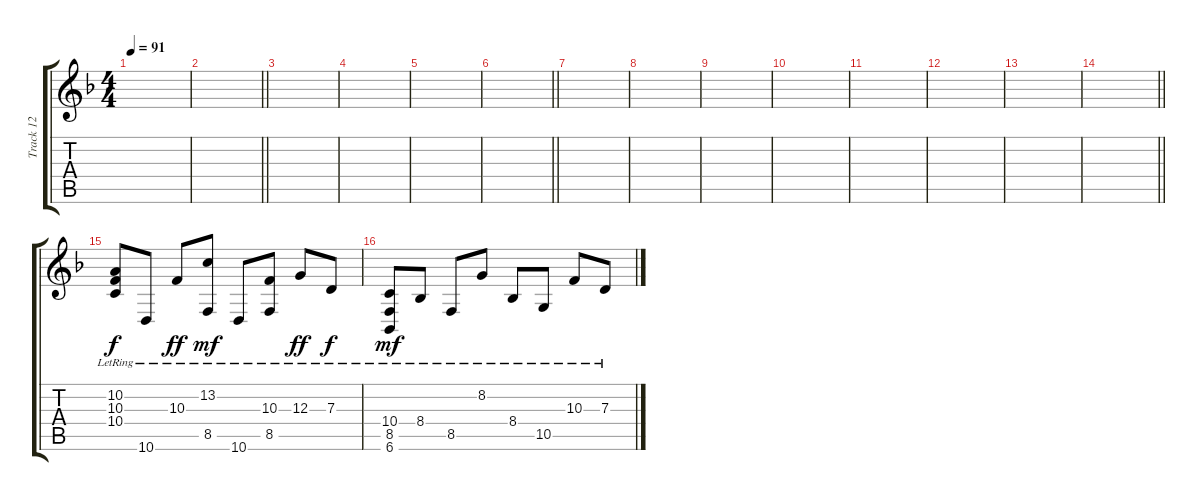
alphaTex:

\track ("Track 12" "Track 12") {instrument fx1rain}
\staff {score tabs}
\tuning (E4 B3 G3 D3 A2 E2) {hide}
\ts (4 4)
\tempo 91
\clef g2
\ks f
|
\barLineRight lightlight
|
|
|
|
\barLineRight lightlight
|
|
|
|
|
|
|
|
\barLineRight lightlight
|
(10.2{lr} 10.3{lr} 10.4{lr}).8 10.6{lr}.8 10.3{lr}.8{dy ff} (13.2{lr} 8.5{lr}).8{dy mf} 10.6{lr}.8 (10.3{lr} 8.5{lr}).8 12.3{lr}.8{dy ff} 7.3{lr}.8{dy f} |
(10.4{lr} 8.5{lr} 6.6{lr}).8{dy mf} 8.4{lr}.8 8.5{lr}.8 8.2{lr}.8 8.4{lr}.8 10.5{lr}.8 10.3{lr}.8 7.3{lr}.8
